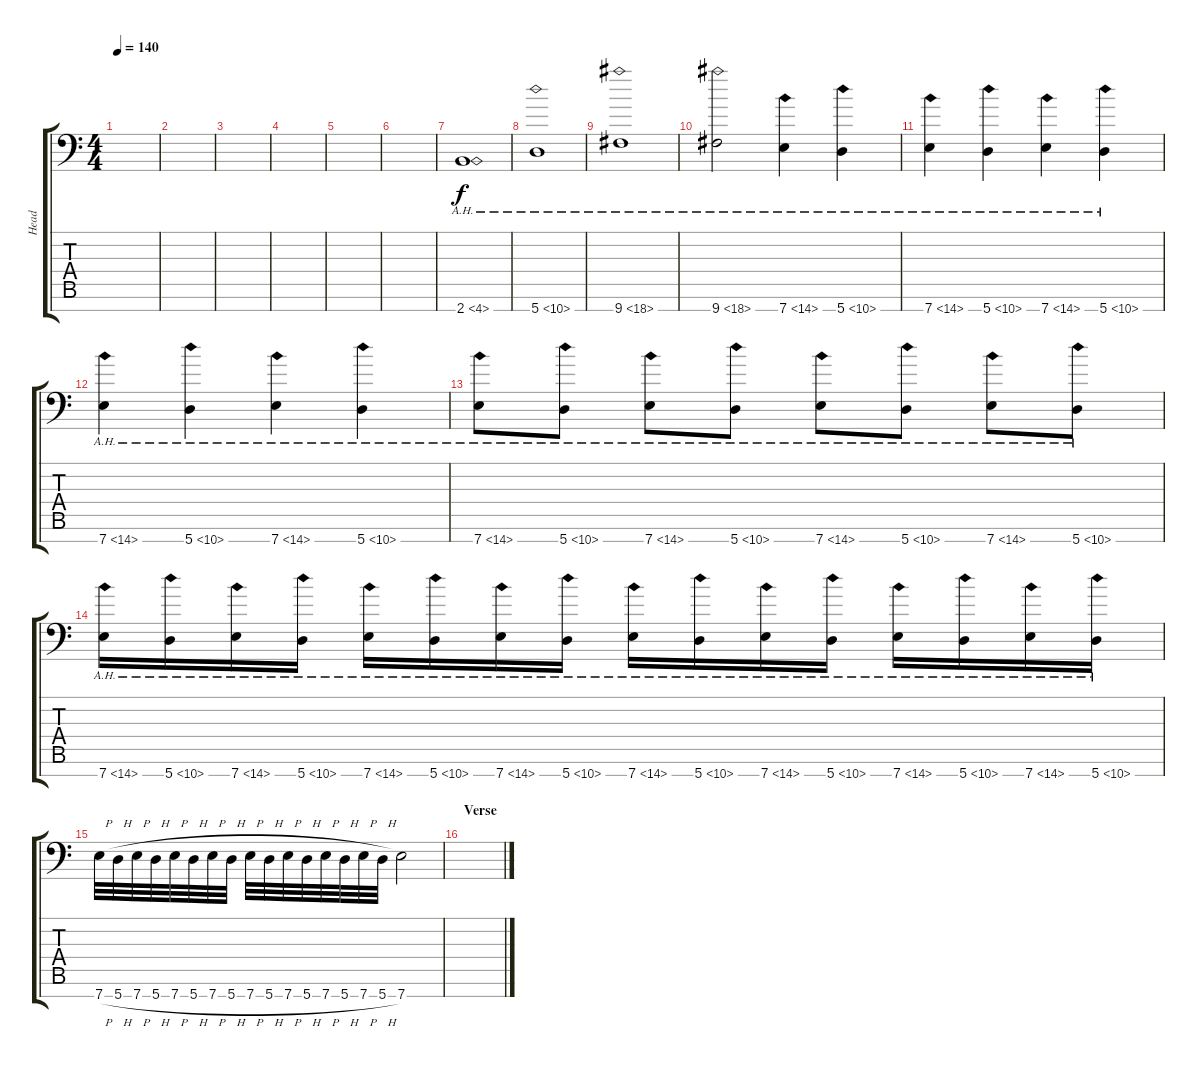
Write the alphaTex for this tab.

\track ("Head" "Head") {instrument distortionguitar}
\staff {score tabs}
\tuning (D4 A3 F3 C3 G2 D2 A1) {hide}
\ts (4 4)
\tempo 140
\clef f4
\ks c
|
|
|
|
|
|
2.7{ah 2}.1{instrument acousticguitarsteel} |
5.7{ah 5}.1 |
9.7{ah 9}.1 |
9.7{ah 9}.2 7.7{ah 7}.4 5.7{ah 5}.4 |
7.7{ah 7}.4 5.7{ah 5}.4 7.7{ah 7}.4 5.7{ah 5}.4 |
7.7{ah 7}.4 5.7{ah 5}.4 7.7{ah 7}.4 5.7{ah 5}.4 |
7.7{ah 7}.8 5.7{ah 5}.8 7.7{ah 7}.8 5.7{ah 5}.8 7.7{ah 7}.8 5.7{ah 5}.8 7.7{ah 7}.8 5.7{ah 5}.8 |
7.7{ah 7}.16 5.7{ah 5}.16 7.7{ah 7}.16 5.7{ah 5}.16 7.7{ah 7}.16 5.7{ah 5}.16 7.7{ah 7}.16 5.7{ah 5}.16 7.7{ah 7}.16 5.7{ah 5}.16 7.7{ah 7}.16 5.7{ah 5}.16 7.7{ah 7}.16 5.7{ah 5}.16 7.7{ah 7}.16 5.7{ah 5}.16 |
7.7{h}.32 5.7{h}.32 7.7{h}.32 5.7{h}.32 7.7{h}.32 5.7{h}.32 7.7{h}.32 5.7{h}.32 7.7{h}.32 5.7{h}.32 7.7{h}.32 5.7{h}.32 7.7{h}.32 5.7{h}.32 7.7{h}.32 5.7{h}.32 7.7.2 |
\section ("" "Verse")
